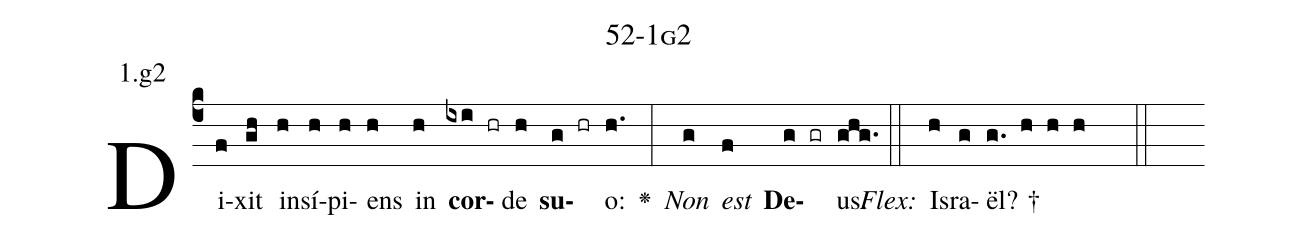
name: 52-1g2;
annotation: 1.g2;
%%
(c4)Di(f)xit(gh) in(h)sí(h)pi(h)ens(h) in(h) <b>cor</b>(ixi hr)de(h) <b>su</b>(g hr)o:(h.) <v>\greheightstar</v>(:) <i>Non</i>(g) <i>est</i>(f) <b>De</b>(g gr)us.(ghg.) (::)
<i>Flex:</i>()  Is(h)ra(g)ël? †(g. h h h  ::)

%E(h) u(h) o(g) u(f) a(g) e.(ghg.) (::)
